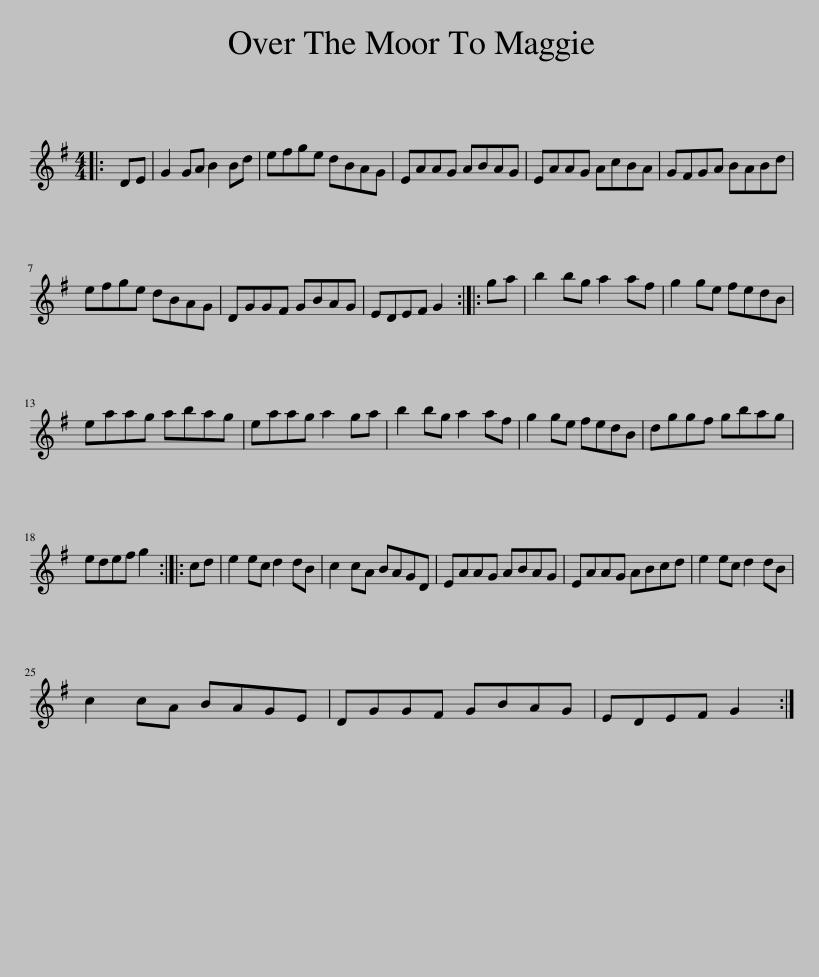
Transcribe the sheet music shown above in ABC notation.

X:1
L:1/8
M:4/4
I:linebreak $
K:G
V:1 treble
V:1
|: DE | G2 GA B2 Bd | efge dBAG | EAAG ABAG | EAAG AcBA | %5
 GFGA BABd |$ efge dBAG | DGGF GBAG | EDEF G2 :: ga | %10
 b2 bg a2 af | g2 ge fedB |$ eaag abag | eaag a2 ga | b2 bg a2 af | %15
 g2 ge fedB | dggf gbag |$ edef g2 :: cd | e2 ec d2 dB | %20
 c2 cA BAGD | EAAG ABAG | EAAG ABcd | e2 ec d2 dB |$ c2 cA BAGE | %25
 DGGF GBAG | EDEF G2 :| %27
